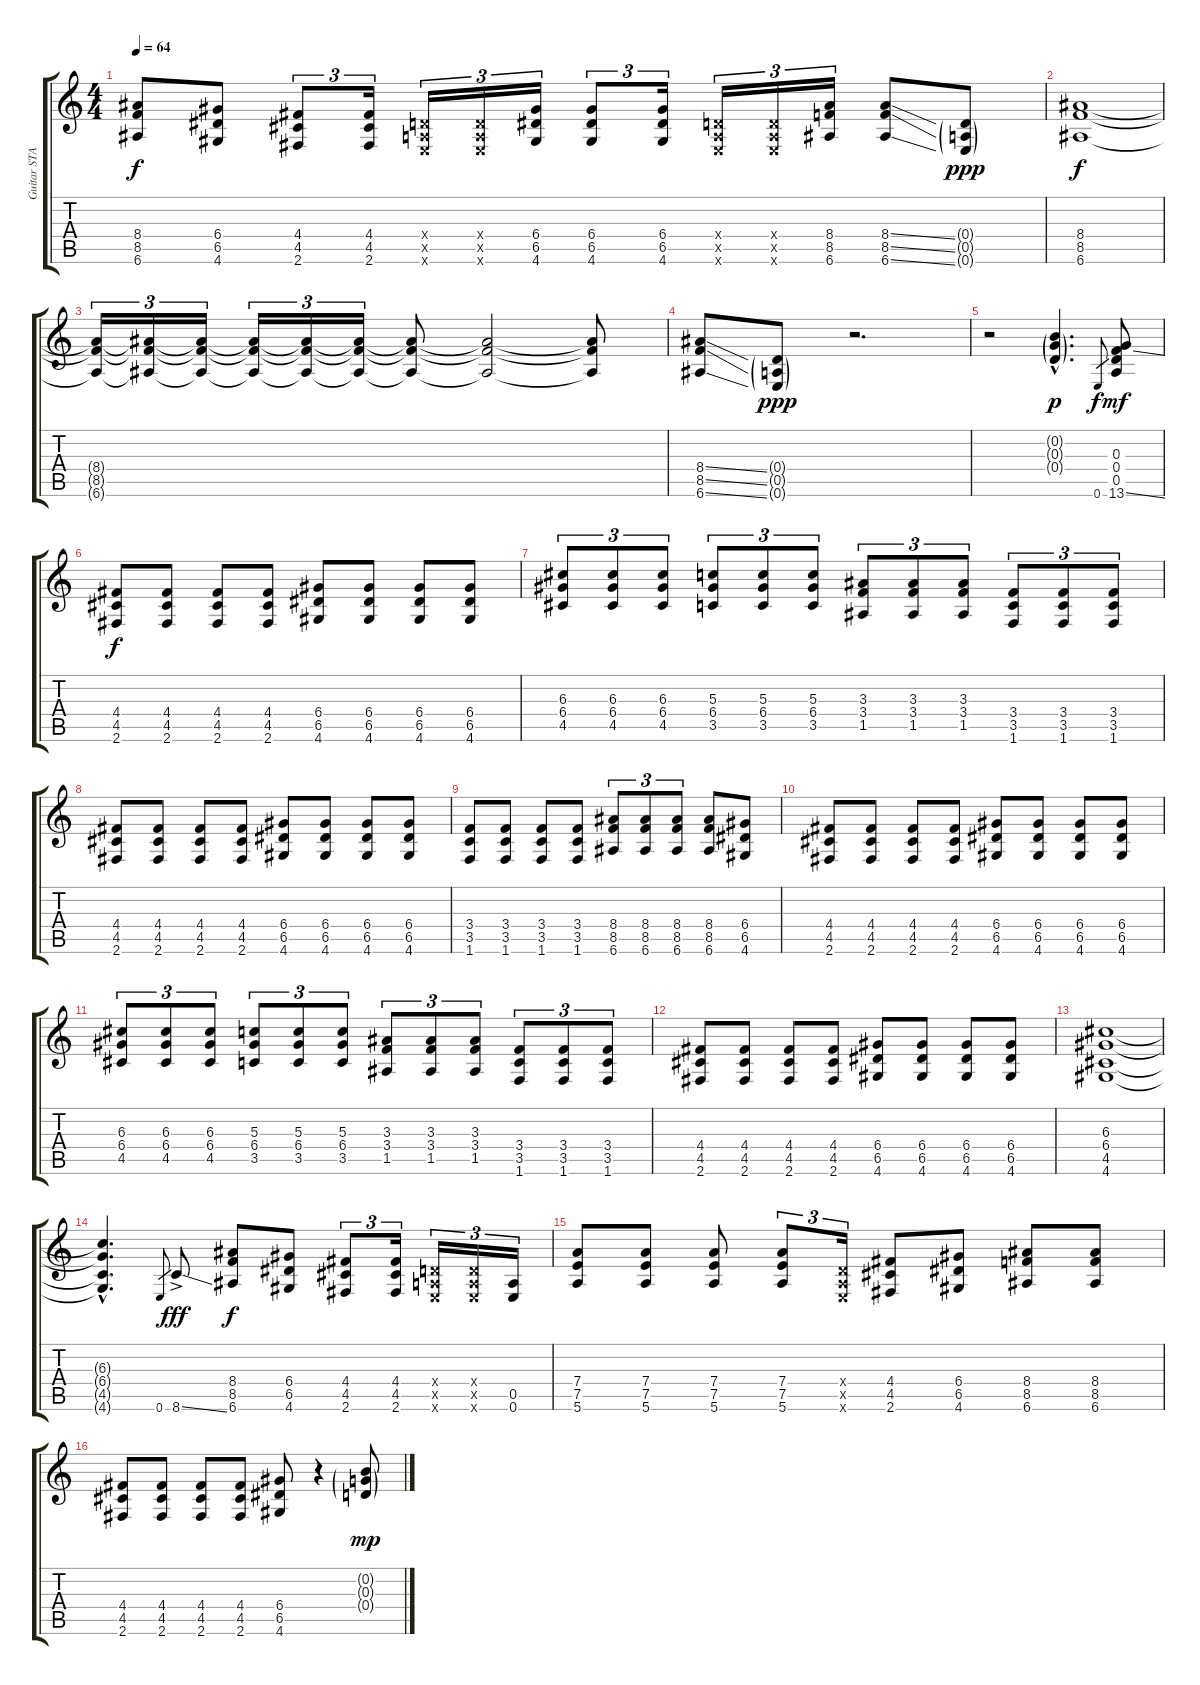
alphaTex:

\track ("Guitar STANDARD TWO" "Guitar STA") {instrument overdrivenguitar}
\staff {score tabs}
\tuning (E4 B3 G3 D3 A2 E2) {hide}
\ts (4 4)
\tempo 64
\clef g2
\ks c
(8.4 8.5 6.6).8{dy f} (6.4 6.5 4.6).8 (4.4 4.5 2.6).8{tu (3 2)} (4.4 4.5 2.6).16{tu (3 2)} (0.4{x} 0.5{x} 0.6{x}).16{tu (3 2)} (0.4{x} 0.5{x} 0.6{x}).16{tu (3 2)} (6.4 6.5 4.6).16{tu (3 2)} (6.4 6.5 4.6).8{tu (3 2)} (6.4 6.5 4.6).16{tu (3 2)} (0.4{x} 0.5{x} 0.6{x}).16{tu (3 2)} (0.4{x} 0.5{x} 0.6{x}).16{tu (3 2)} (8.4 8.5 6.6).16{tu (3 2)} (8.4{ss} 8.5{ss} 6.6{ss}).8 (0.4{g} 0.5{g} 0.6{g}).8{dy ppp} |
(8.4 8.5 6.6).1{dy f volume 10} |
(8.4{t} 8.5{t} 6.6{t}).16{tu (3 2)} (8.4{t} 8.5{t} 6.6{t}).16{tu (3 2) volume 0} (8.4{t} 8.5{t} 6.6{t}).16{tu (3 2) volume 9} (8.4{t} 8.5{t} 6.6{t}).16{tu (3 2) volume 0} (8.4{t} 8.5{t} 6.6{t}).16{tu (3 2) volume 8} (8.4{t} 8.5{t} 6.6{t}).16{tu (3 2) volume 0} (8.4{t} 8.5{t} 6.6{t}).8{volume 7} (8.4{t} 8.5{t} 6.6{t}).2{volume 4} (8.4{t} 8.5{t} 6.6{t}).8 |
(8.4{ss} 8.5{ss} 6.6{ss}).8{volume 16} (0.4{g} 0.5{g} 0.6{g}).8{dy ppp} r.2{d} |
r.2 (0.2{g hac} 0.3{g hac} 0.4{g hac}).4{d dy p} 0.6.8{gr dy f} (0.3 0.4 0.5 13.6{ss}).8{dy mf} |
(4.4 4.5 2.6).8{dy f} (4.4 4.5 2.6).8 (4.4 4.5 2.6).8 (4.4 4.5 2.6).8 (6.4 6.5 4.6).8 (6.4 6.5 4.6).8 (6.4 6.5 4.6).8 (6.4 6.5 4.6).8 |
(6.3 6.4 4.5).8{tu (3 2)} (6.3 6.4 4.5).8{tu (3 2)} (6.3 6.4 4.5).8{tu (3 2)} (5.3 6.4 3.5).8{tu (3 2)} (5.3 6.4 3.5).8{tu (3 2)} (5.3 6.4 3.5).8{tu (3 2)} (3.3 3.4 1.5).8{tu (3 2)} (3.3 3.4 1.5).8{tu (3 2)} (3.3 3.4 1.5).8{tu (3 2)} (3.4 3.5 1.6).8{tu (3 2)} (3.4 3.5 1.6).8{tu (3 2)} (3.4 3.5 1.6).8{tu (3 2)} |
(4.4 4.5 2.6).8 (4.4 4.5 2.6).8 (4.4 4.5 2.6).8 (4.4 4.5 2.6).8 (6.4 6.5 4.6).8 (6.4 6.5 4.6).8 (6.4 6.5 4.6).8 (6.4 6.5 4.6).8 |
(3.4 3.5 1.6).8 (3.4 3.5 1.6).8 (3.4 3.5 1.6).8 (3.4 3.5 1.6).8 (8.4 8.5 6.6).8{tu (3 2)} (8.4 8.5 6.6).8{tu (3 2)} (8.4 8.5 6.6).8{tu (3 2)} (8.4 8.5 6.6).8 (6.4 6.5 4.6).8 |
(4.4 4.5 2.6).8 (4.4 4.5 2.6).8 (4.4 4.5 2.6).8 (4.4 4.5 2.6).8 (6.4 6.5 4.6).8 (6.4 6.5 4.6).8 (6.4 6.5 4.6).8 (6.4 6.5 4.6).8 |
(6.3 6.4 4.5).8{tu (3 2)} (6.3 6.4 4.5).8{tu (3 2)} (6.3 6.4 4.5).8{tu (3 2)} (5.3 6.4 3.5).8{tu (3 2)} (5.3 6.4 3.5).8{tu (3 2)} (5.3 6.4 3.5).8{tu (3 2)} (3.3 3.4 1.5).8{tu (3 2)} (3.3 3.4 1.5).8{tu (3 2)} (3.3 3.4 1.5).8{tu (3 2)} (3.4 3.5 1.6).8{tu (3 2)} (3.4 3.5 1.6).8{tu (3 2)} (3.4 3.5 1.6).8{tu (3 2)} |
(4.4 4.5 2.6).8 (4.4 4.5 2.6).8 (4.4 4.5 2.6).8 (4.4 4.5 2.6).8 (6.4 6.5 4.6).8 (6.4 6.5 4.6).8 (6.4 6.5 4.6).8 (6.4 6.5 4.6).8 |
(6.3 6.4 4.5 4.6).1{volume 8} |
(6.3{hac t} 6.4{hac t} 4.5{hac t} 4.6{hac t}).4{d} 0.6.8{gr} 8.6{ss ac}.8{dy fff volume 16} (8.4 8.5 6.6).8{dy f} (6.4 6.5 4.6).8 (4.4 4.5 2.6).8{tu (3 2)} (4.4 4.5 2.6).16{tu (3 2)} (0.4{x} 0.5{x} 0.6{x}).16{tu (3 2)} (0.4{x} 0.5{x} 0.6{x}).16{tu (3 2)} (0.5 0.6).16{tu (3 2)} |
(7.4 7.5 5.6).8 (7.4 7.5 5.6).8 (7.4 7.5 5.6).8 (7.4 7.5 5.6).8{tu (3 2)} (0.4{x} 0.5{x} 0.6{x}).16{tu (3 2)} (4.4 4.5 2.6).8 (6.4 6.5 4.6).8 (8.4 8.5 6.6).8 (8.4 8.5 6.6).8 |
(4.4 4.5 2.6).8 (4.4 4.5 2.6).8 (4.4 4.5 2.6).8 (4.4 4.5 2.6).8 (6.4 6.5 4.6).8 r.4 (0.2{g} 0.3{g} 0.4{g}).8{dy mp}
